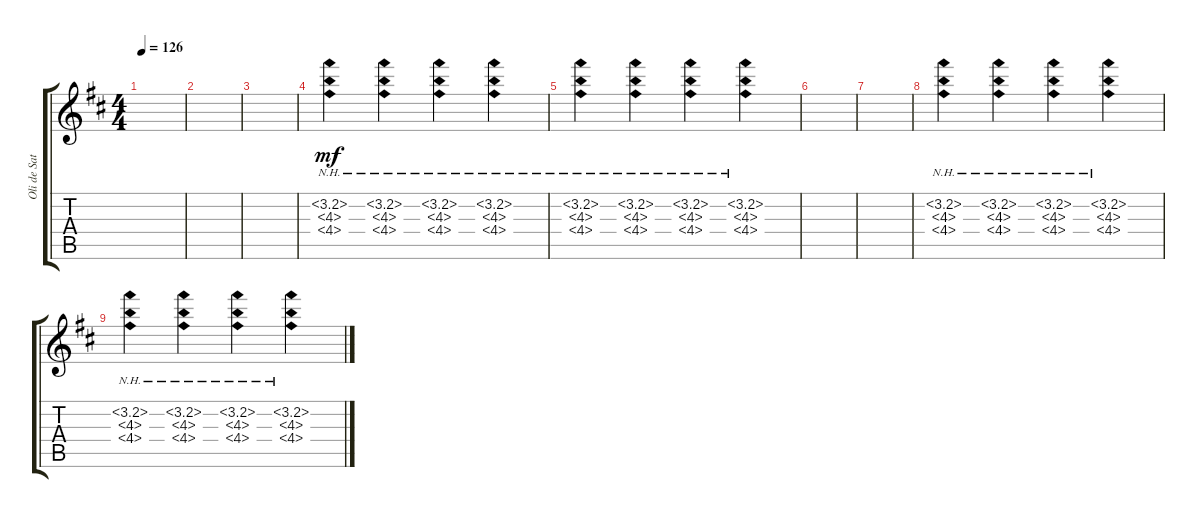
\track ("Oli de Sat (synthé bruitage2)" "Oli de Sat") {instrument stringensemble2}
\staff {score tabs}
\tuning (E4 B3 G3 D3 A2 E2) {hide}
\ts (4 4)
\tempo 126
\clef g2
\ks d
|
|
|
(3.2{nh} 4.3{nh} 4.4{nh}).4{dy mf} (3.2{nh} 4.3{nh} 4.4{nh}).4 (3.2{nh} 4.3{nh} 4.4{nh}).4 (3.2{nh} 4.3{nh} 4.4{nh}).4 |
(3.2{nh} 4.3{nh} 4.4{nh}).4 (3.2{nh} 4.3{nh} 4.4{nh}).4 (3.2{nh} 4.3{nh} 4.4{nh}).4 (3.2{nh} 4.3{nh} 4.4{nh}).4 |
|
|
(3.2{nh} 4.3{nh} 4.4{nh}).4 (3.2{nh} 4.3{nh} 4.4{nh}).4 (3.2{nh} 4.3{nh} 4.4{nh}).4 (3.2{nh} 4.3{nh} 4.4{nh}).4 |
(3.2{nh} 4.3{nh} 4.4{nh}).4 (3.2{nh} 4.3{nh} 4.4{nh}).4 (3.2{nh} 4.3{nh} 4.4{nh}).4 (3.2{nh} 4.3{nh} 4.4{nh}).4
